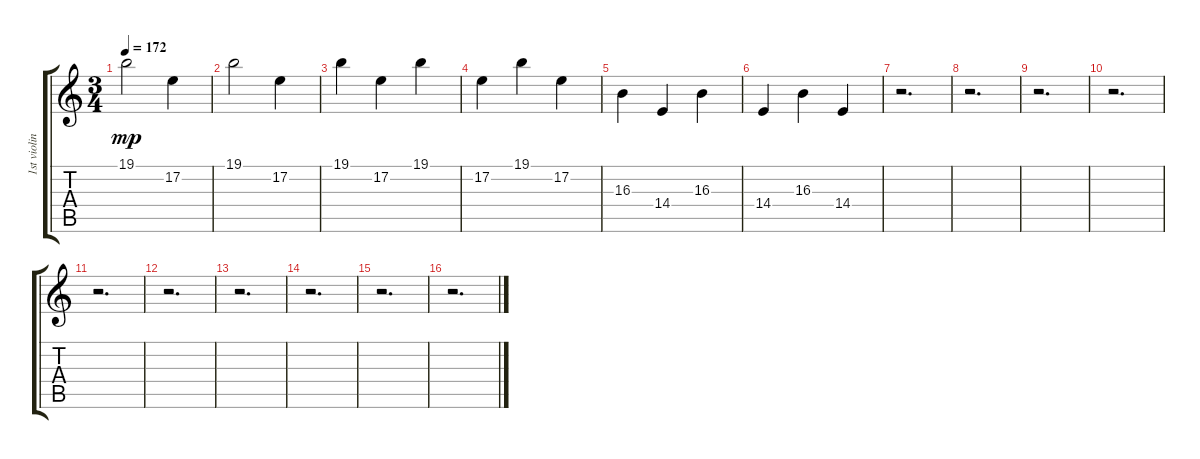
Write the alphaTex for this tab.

\track ("1st violins" "1st violin") {instrument stringensemble1}
\staff {score tabs}
\tuning (E4 B3 G3 D3 A2 E2) {hide}
\ts (3 4)
\tempo 172
\clef g2
\ks c
19.1.2{dy mp} 17.2.4 |
19.1.2 17.2.4 |
19.1.4 17.2.4 19.1.4 |
17.2.4 19.1.4 17.2.4 |
16.3.4 14.4.4 16.3.4 |
14.4.4 16.3.4 14.4.4 |
r.2{d} |
r.2{d} |
r.2{d} |
r.2{d} |
r.2{d} |
r.2{d} |
r.2{d} |
r.2{d} |
r.2{d} |
r.2{d}
